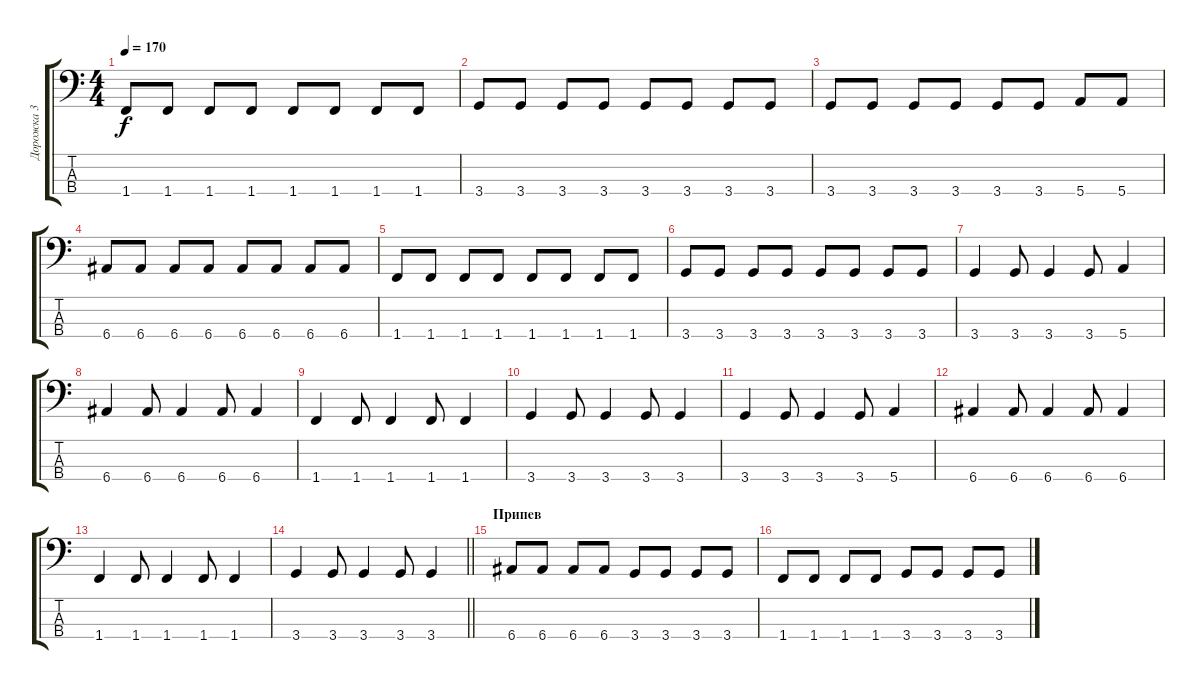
\track ("Дорожка 3" "Дорожка 3") {instrument electricbasspick}
\staff {score tabs}
\tuning (G2 D2 A1 E1) {hide}
\ts (4 4)
\tempo 170
\clef f4
\ks c
1.4.8{dy f} 1.4.8 1.4.8 1.4.8 1.4.8 1.4.8 1.4.8 1.4.8 |
3.4.8 3.4.8 3.4.8 3.4.8 3.4.8 3.4.8 3.4.8 3.4.8 |
3.4.8 3.4.8 3.4.8 3.4.8 3.4.8 3.4.8 5.4.8 5.4.8 |
6.4.8 6.4.8 6.4.8 6.4.8 6.4.8 6.4.8 6.4.8 6.4.8 |
1.4.8 1.4.8 1.4.8 1.4.8 1.4.8 1.4.8 1.4.8 1.4.8 |
3.4.8 3.4.8 3.4.8 3.4.8 3.4.8 3.4.8 3.4.8 3.4.8 |
3.4.4 3.4.8 3.4.4 3.4.8 5.4.4 |
6.4.4 6.4.8 6.4.4 6.4.8 6.4.4 |
1.4.4 1.4.8 1.4.4 1.4.8 1.4.4 |
3.4.4 3.4.8 3.4.4 3.4.8 3.4.4 |
3.4.4 3.4.8 3.4.4 3.4.8 5.4.4 |
6.4.4 6.4.8 6.4.4 6.4.8 6.4.4 |
1.4.4 1.4.8 1.4.4 1.4.8 1.4.4 |
\barLineRight lightlight
3.4.4 3.4.8 3.4.4 3.4.8 3.4.4 |
\section ("" "Припев")
6.4.8 6.4.8 6.4.8 6.4.8 3.4.8 3.4.8 3.4.8 3.4.8 |
1.4.8 1.4.8 1.4.8 1.4.8 3.4.8 3.4.8 3.4.8 3.4.8
